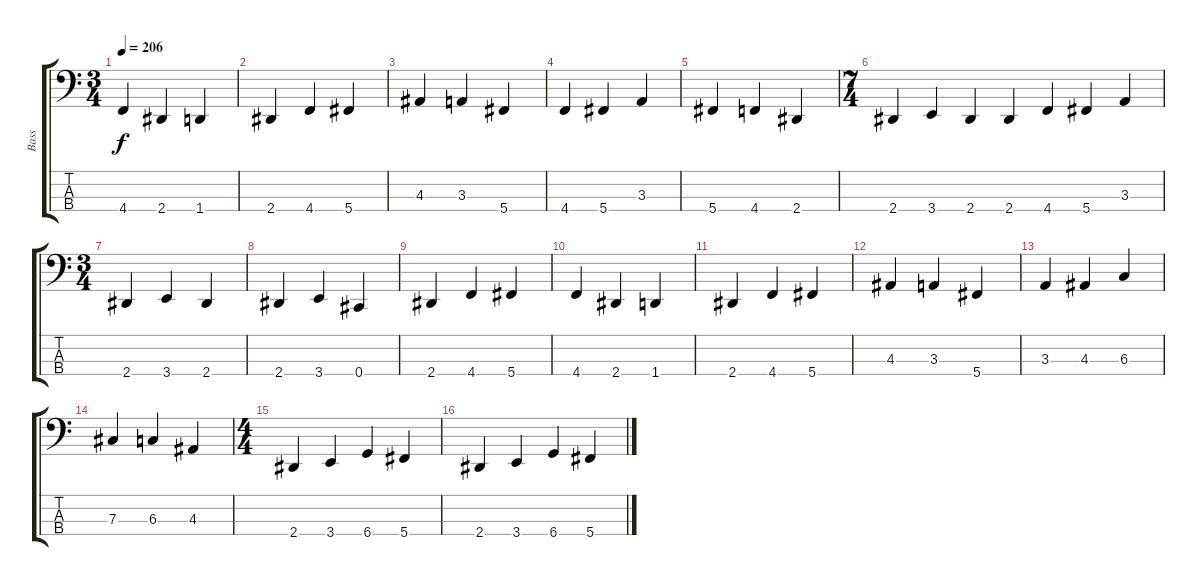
\track ("Bass " "Bass ") {instrument electricbasspick}
\staff {score tabs}
\tuning (E2 B1 Gb1 Db1) {hide}
\ts (3 4)
\tempo 206
\clef f4
\ks c
4.4.4{dy f} 2.4.4 1.4.4 |
2.4.4 4.4.4 5.4.4 |
4.3.4 3.3.4 5.4.4 |
4.4.4 5.4.4 3.3.4 |
5.4.4 4.4.4 2.4.4 |
\ts (7 4)
2.4.4 3.4.4 2.4.4 2.4.4 4.4.4 5.4.4 3.3.4 |
\ts (3 4)
2.4.4 3.4.4 2.4.4 |
2.4.4 3.4.4 0.4.4 |
2.4.4 4.4.4 5.4.4 |
4.4.4 2.4.4 1.4.4 |
2.4.4 4.4.4 5.4.4 |
4.3.4 3.3.4 5.4.4 |
3.3.4 4.3.4 6.3.4 |
7.3.4 6.3.4 4.3.4 |
\ts (4 4)
2.4.4 3.4.4 6.4.4 5.4.4 |
2.4.4 3.4.4 6.4.4 5.4.4
